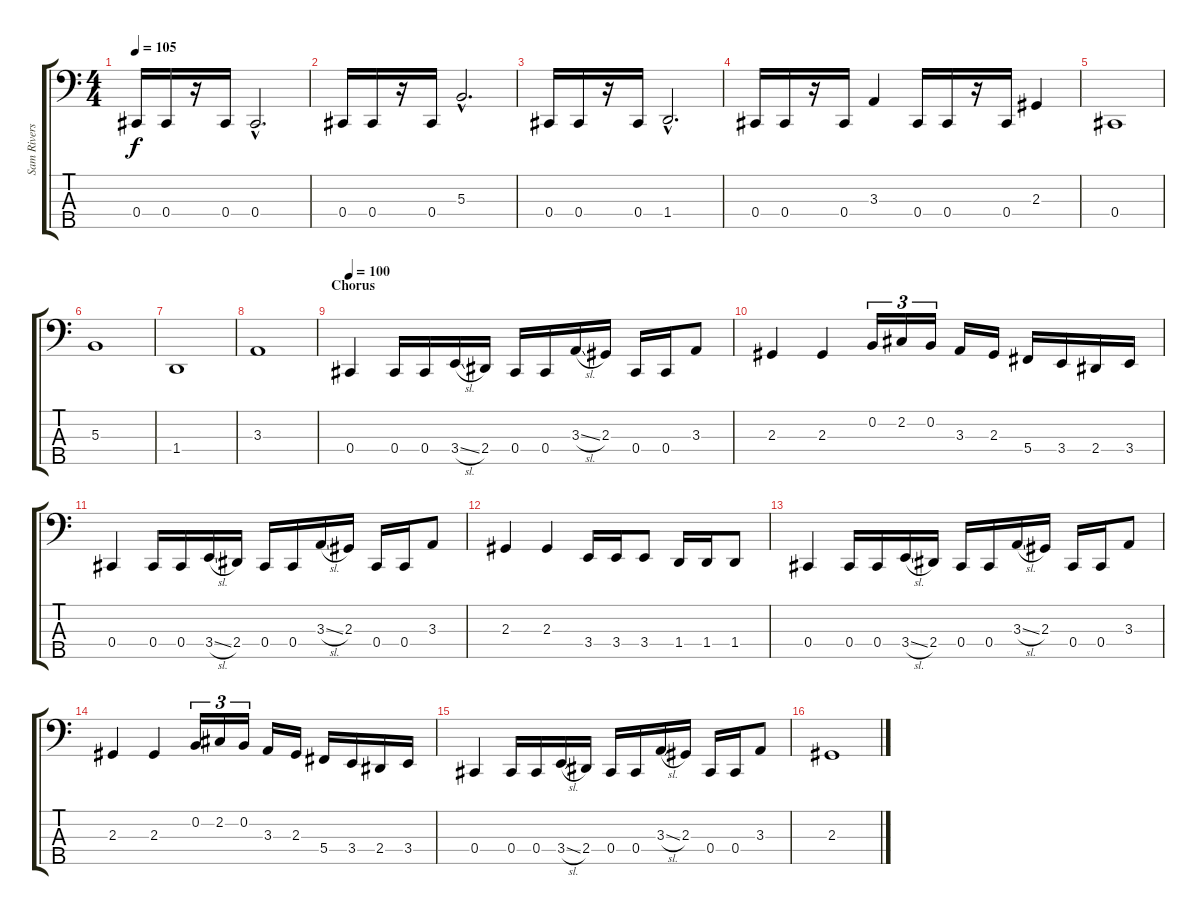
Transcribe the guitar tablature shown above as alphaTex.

\track ("Sam Rivers - Bass" "Sam Rivers") {instrument electricbassfinger}
\staff {score tabs}
\tuning (E2 B1 Gb1 Db1 Bb0) {hide}
\ts (4 4)
\tempo 105
\clef f4
\ks c
0.4.16{dy f} 0.4.16 r.16 0.4.16 0.4{hac}.2{d} |
0.4.16 0.4.16 r.16 0.4.16 5.3{hac}.2{d} |
0.4.16 0.4.16 r.16 0.4.16 1.4{hac}.2{d} |
0.4.16 0.4.16 r.16 0.4.16 3.3.4 0.4.16 0.4.16 r.16 0.4.16 2.3.4 |
0.4.1 |
5.3.1 |
1.4.1 |
3.3.1 |
\section ("" "Chorus")
\tempo 100
0.4.4 0.4.16 0.4.16 3.4{sl}.16 2.4.16 0.4.16 0.4.16 3.3{sl}.16 2.3.16 0.4.16 0.4.16 3.3.8 |
2.3.4 2.3.4 0.2.16{tu (3 2)} 2.2.16{tu (3 2)} 0.2.16{tu (3 2)} 3.3.16 2.3.16 5.4.16 3.4.16 2.4.16 3.4.16 |
0.4.4 0.4.16 0.4.16 3.4{sl}.16 2.4.16 0.4.16 0.4.16 3.3{sl}.16 2.3.16 0.4.16 0.4.16 3.3.8 |
2.3.4 2.3.4 3.4.16 3.4.16 3.4.8 1.4.16 1.4.16 1.4.8 |
0.4.4 0.4.16 0.4.16 3.4{sl}.16 2.4.16 0.4.16 0.4.16 3.3{sl}.16 2.3.16 0.4.16 0.4.16 3.3.8 |
2.3.4 2.3.4 0.2.16{tu (3 2)} 2.2.16{tu (3 2)} 0.2.16{tu (3 2)} 3.3.16 2.3.16 5.4.16 3.4.16 2.4.16 3.4.16 |
0.4.4 0.4.16 0.4.16 3.4{sl}.16 2.4.16 0.4.16 0.4.16 3.3{sl}.16 2.3.16 0.4.16 0.4.16 3.3.8 |
2.3.1
